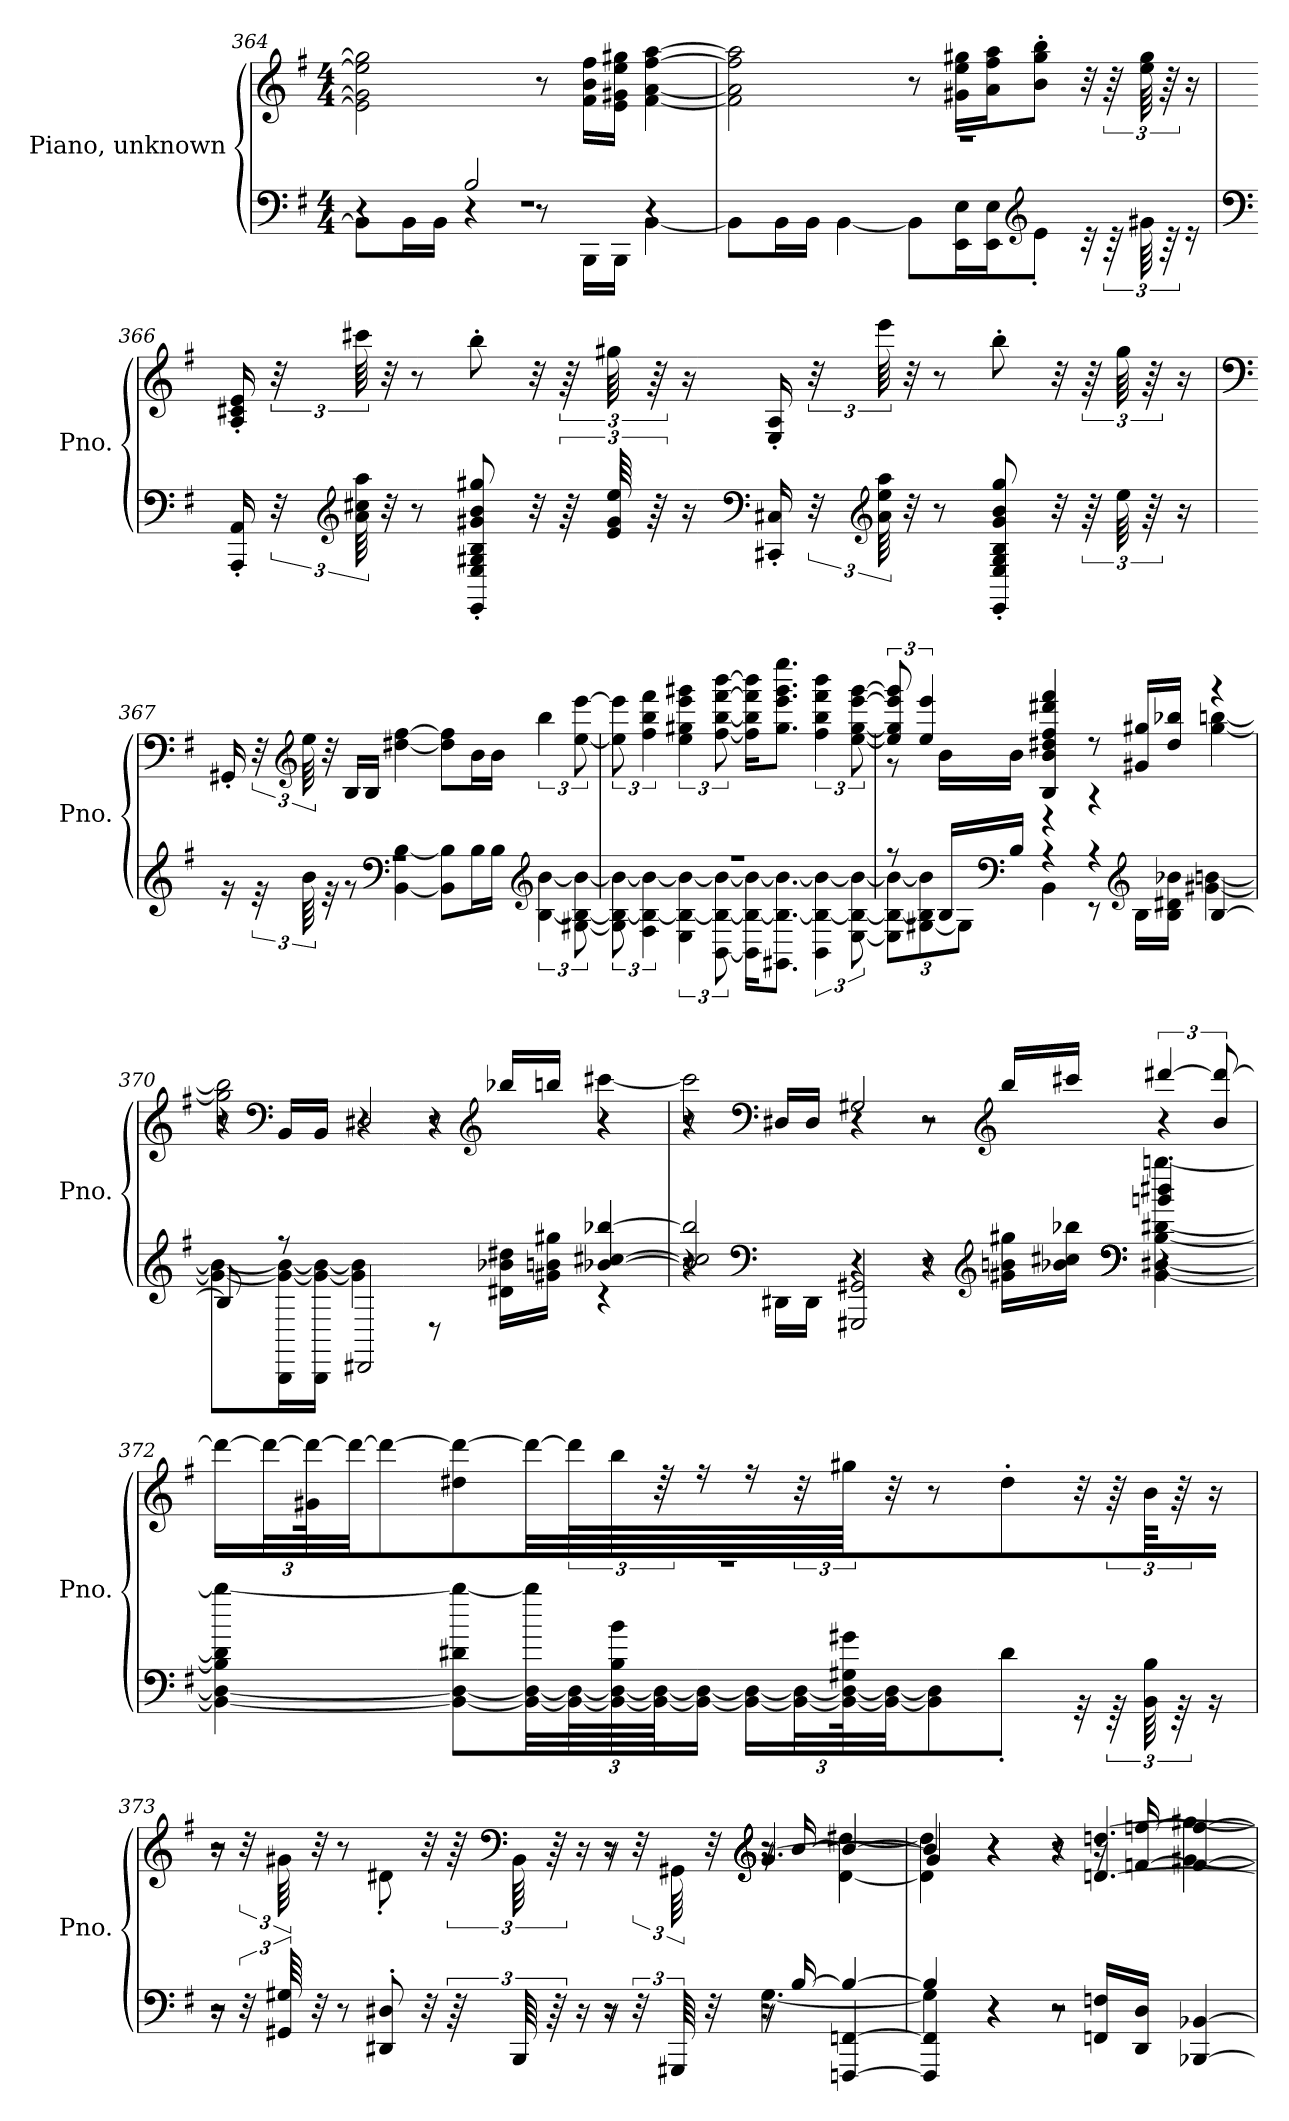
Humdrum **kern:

**kern	**kern
*part1	*part1
*staff2	*staff1
*I"Piano, unknown	*
*I'Pno.	*
!!LO:LB:g=z
*clefF4	*clefG2
*k[f#]	*k[f#]
*M4/4	*M4/4
=364	=364
*^	*
*	*^	*
1r	8BB\L]	4r	2e\] 2g#\] 2ee\] 2gg#\]
.	16BB\L	.	.
.	16BB\JJ	.	.
.	4r	2B/	.
.	8r	.	8r
.	16BBB\LL	.	16f#\ 16b\ 16ff#\LL
.	16BBB\JJ	.	16e\ 16g#X\ 16ee\ 16gg#X\JJ
.	[4BB\	4r	[4f#\ [4a\ [4ff#\ [4aa\
*	*v	*v	*
=365	=365	=365
1r	8BB\L]	2f#\] 2a\] 2ff#\] 2aa\]
.	16BB\L	.
.	16BB\JJ	.
.	[4BB\	.
.	8BB\L]	8r
.	16EE\ 16E\L	16g#X\ 16ee\ 16gg#X\LL
.	16EE\ 16E\J	16a\ 16ff#\ 16aa\J
*clefG2	*	*
.	8e'\J	8b\' 8gg#\' 8bb\'J
.	32r	32r
.	96r	96r
.	96g#X\	96ee\ 96gg#\
.	96r	96r
.	16r	16r
*v	*v	*
!!LO:LB:g=z
=366	=366
*clefF4	*
16AAA/' 16AA/'	16A/' 16c#X/' 16e/'
48r	48r
*clefG2	*
96a\ 96cc#X\ 96aa\	96ccc#X\
32r	32r
8r	8r
8EE/' 8E/' 8G#X/' 8B/' 8g#X/' 8b/' 8gg#X/'	8bb'\
32r	32r
96r	96r
96e/ 96g#/ 96ee/	96gg#X\
96r	96r
16r	16r
*clefF4	*
16CC#X/' 16C#X/'	16E/' 16A/'
48r	48r
*clefG2	*
96a\ 96ee\ 96aa\	96eee\
32r	32r
8r	8r
8EE/' 8E/' 8G#/' 8B/' 8g#/' 8b/' 8gg#/'	8bb'\
32r	32r
96r	96r
96ee\	96gg#\
96r	96r
16r	16r
!!LO:LB:g=z
=367	=367
*	*clefF4
*^	*
1r	16r	16GG#X'/
.	48r	48r
*	*	*clefG2
.	96b\	96ee\
.	32r	32r
.	8r	16B/LL
.	.	16B/JJ
*clefF4	*	*
.	[4BB\ [4B\	[4dd#X\ [4ff#\
.	8BB\] 8B\]L	8dd#\] 8ff#\]L
.	16B\L	16b\L
.	16B\JJ	16b\JJ
*clefG2	*	*
.	[6B\ [6b\	6bb\
.	[12G#X\ 12B\_ 12b\_	[12ee\ [12eee\
=368	=368	=368
1r	12G#\] 12B\_ 12b\_	12ee\] 12eee\]
.	6F#\ 6B\_ 6b\_	6ff#\ 6bb\ 6fff#\
.	6E\ 6B\_ 6b\_	6ee\ 6gg#X\ 6eee\ 6ggg#X\
.	[12BB\ 12B\_ 12b\_	[12ff#\ [12bb\ [12fff#\ [12bbb\
.	16BB\] 16B\_ 16b\_KL	16ff#\] 16bb\] 16fff#\] 16bbb\]KL
.	8.GG#X\ 8.B\_ 8.b\_J	8.gg#\ 8.eee\ 8.ggg#\ 8.eeee\J
.	6BB\ 6B\_ 6b\_	6ff#\ 6bb\ 6fff#\ 6bbb\
.	[12E\ 12B\_ 12b\_	[12ee\ [12gg#\ [12eee\ [12ggg#\
!!LO:LB:g=z
=369	=369	=369
*	*Xbrackettup	*
*	*	*^
8r	12E\] 12B\_ 12b\_L	12ee/] 12gg#/] 12eee/] 12ggg#/]	8r
.	[12G#X\ 12B\] 12b\]	6ee/ 6eee/	.
16B/LL	.	.	16b\LL
.	12G#\J]	.	.
*clefF4	*	*	*
16B/JJ	.	.	16b\JJ
4r	4BB\	4B/ 4b/ 4dd#X/ 4ff#/ 4ddd#X/ 4fff#/	4r
4r	8r	8r	4r
*clefG2	*	*	*
.	16B\LL	16g#X/ 16gg#X/LL	.
.	16B\ 16d#X\ 16b-X\JJ	16dd#/ 16bb-X/JJ	.
[4B/	[4g#X\ [4bn\	4r	[4gg#\ [4bbn\
=370	=370	=370	=370
*	*	*	*^
8B/]	8g#\_ 8b\_L	8r	2gg#\] 2bb\]	4r
*	*	*clefF4	*	*
8r	16BBB\ 16g#\_ 16b\_L	16BB/LL	.	.
.	16BBB\ 16g#\_ 16b\_JJ	16BB/JJ	.	.
2DD#X/	4g#\] 4b\]	4r	.	2D#X/
.	8r	8r	4r	.
*	*	*clefG2	*	*
.	16d#X\ 16b-X\ 16dd#X\LL	16bb-X/LL	.	.
.	16g#X\ 16bn\ 16gg#X\JJ	16bbn/JJ	.	.
[4b-X/ [4cc#X/ [4bb-X/	4r	4r	[4ccc#X\	4r
!!LO:LB:g=z	!!	!!
=371	=371	=371	=371	=371
*	*^	*	*	*
2b-/] 2cc#/] 2bb-/]	8r	4r	8r	2ccc#\]	4r
*clefF4	*	*	*clefF4	*	*
.	16DD#X\LL	.	16D#X/LL	.	.
.	16DD#\JJ	.	16D#/JJ	.	.
.	4r	2GGG#X/ 2GG#X/	4r	.	2G#X/
4r	8r	.	8r	2r	.
*clefG2	*	*	*clefG2	*	*
.	16g#X\ 16bn\ 16gg#X\LL	.	16bb/LL	.	.
.	16b-X\ 16cc#X\ 16bb-X\JJ	.	16ccc#X/JJ	.	.
*clefF4	*	*	*	*	*
4bn/' 4dd#X/'	[4BB\ [4D#X\ [4B\ [4d#X\ [4bbn\	4r	[6ddd#X/	.	4r
.	.	.	12b/ 12ddd#/_	.	.
*	*v	*v	*	*	*
*	*	*v	*v	*v
!!LO:PB:g=z
=372	=372	=372
1r	4BB\_ 4D#\_ 4B\] 4d#\] 4bb\_	16ddd#\LL_
*	*	*Xbrackettup
.	.	48ddd#\L_
.	.	96g#X\ 96ddd#\_K
.	.	32ddd#\JJ_
.	.	8ddd#\_
.	8BB\_ 8D#\_ 8d#X\ 8bb\_L	8dd#X\ 8ddd#\_
.	32BB\_ 32D#\_ 32bb\]LL	32ddd#\LL_
*	*	*brackettup
.	96BB\_ 96D#\_L	96ddd#\L]
.	96BB\_ 96D#\_ 96B\ 96b\	96bb\JJJJ
.	96BB\_ 96D#\_JJ	96r
.	16BB\_ 16D#\_JJ	16r
.	16BB\_ 16D#\_LL	16r
.	48BB\_ 48D#\_L	48r
.	96BB\_ 96D#\_ 96G#X\ 96g#X\K	96gg#X\
.	32BB\_ 32D#\_JJ	32r
.	8BB\] 8D#\]	8r
.	8d#'\J	8dd#'\
.	32r	32r
*	*brackettup	*
.	96r	96r
.	96BB\ 96B\	96b\
.	96r	96r
.	16r	16r
!!LO:LB:g=z
=373	=373	=373
*	*^	*^
*	*	*	*	*^
2r	2r	16r	2r	16r	2r
.	.	48r	.	48r	.
.	.	96GG#X/ 96G#X/	.	96g#X\	.
.	.	32r	.	32r	.
.	.	8r	.	8r	.
.	.	8DD#X/' 8D#X/'	.	8d#X'\	.
.	.	32r	.	32r	.
.	.	96r	.	96r	.
*	*	*	*clefF4	*	*
.	.	96BBB/	.	96BB\	.
.	.	96r	.	96r	.
.	.	16r	.	16r	.
8r	8r	16r	8r	16r	8r
.	.	48r	.	48r	.
.	.	96GGG#X/	.	96GG#X\	.
.	.	32r	.	32r	.
*	*	*	*clefG2	*	*
16r	[4.G#\	8r	16r	8r	[4.g#/
[16B/	.	.	[16b/	.	.
4B/_	.	[4FFFn/ [4FFn/	4b/_	[4d#\ [4dd#X\	.
=374	=374	=374	=374	=374	=374
4B/]	4G#\]	4FFF/] 4FF/]	4b/]	4d#\] 4dd#\]	4g#/]
4r	4r	4r	4r	4r	4r
2r	2r	8r	8r	4r	8r
.	.	16FFn/ 16Fn/LL	16r	.	[4.dn/ [4.ddn/
.	.	16DD/ 16D/JJ	[16fn/ [16ffn/	.	.
.	.	[4BBB-X/ [4BB-X/	4f/_ 4ff/_	[4g#X\ [4gg#X\	.
*v	*v	*v	*	*	*
*	*v	*v	*v
=	=
*-	*-
